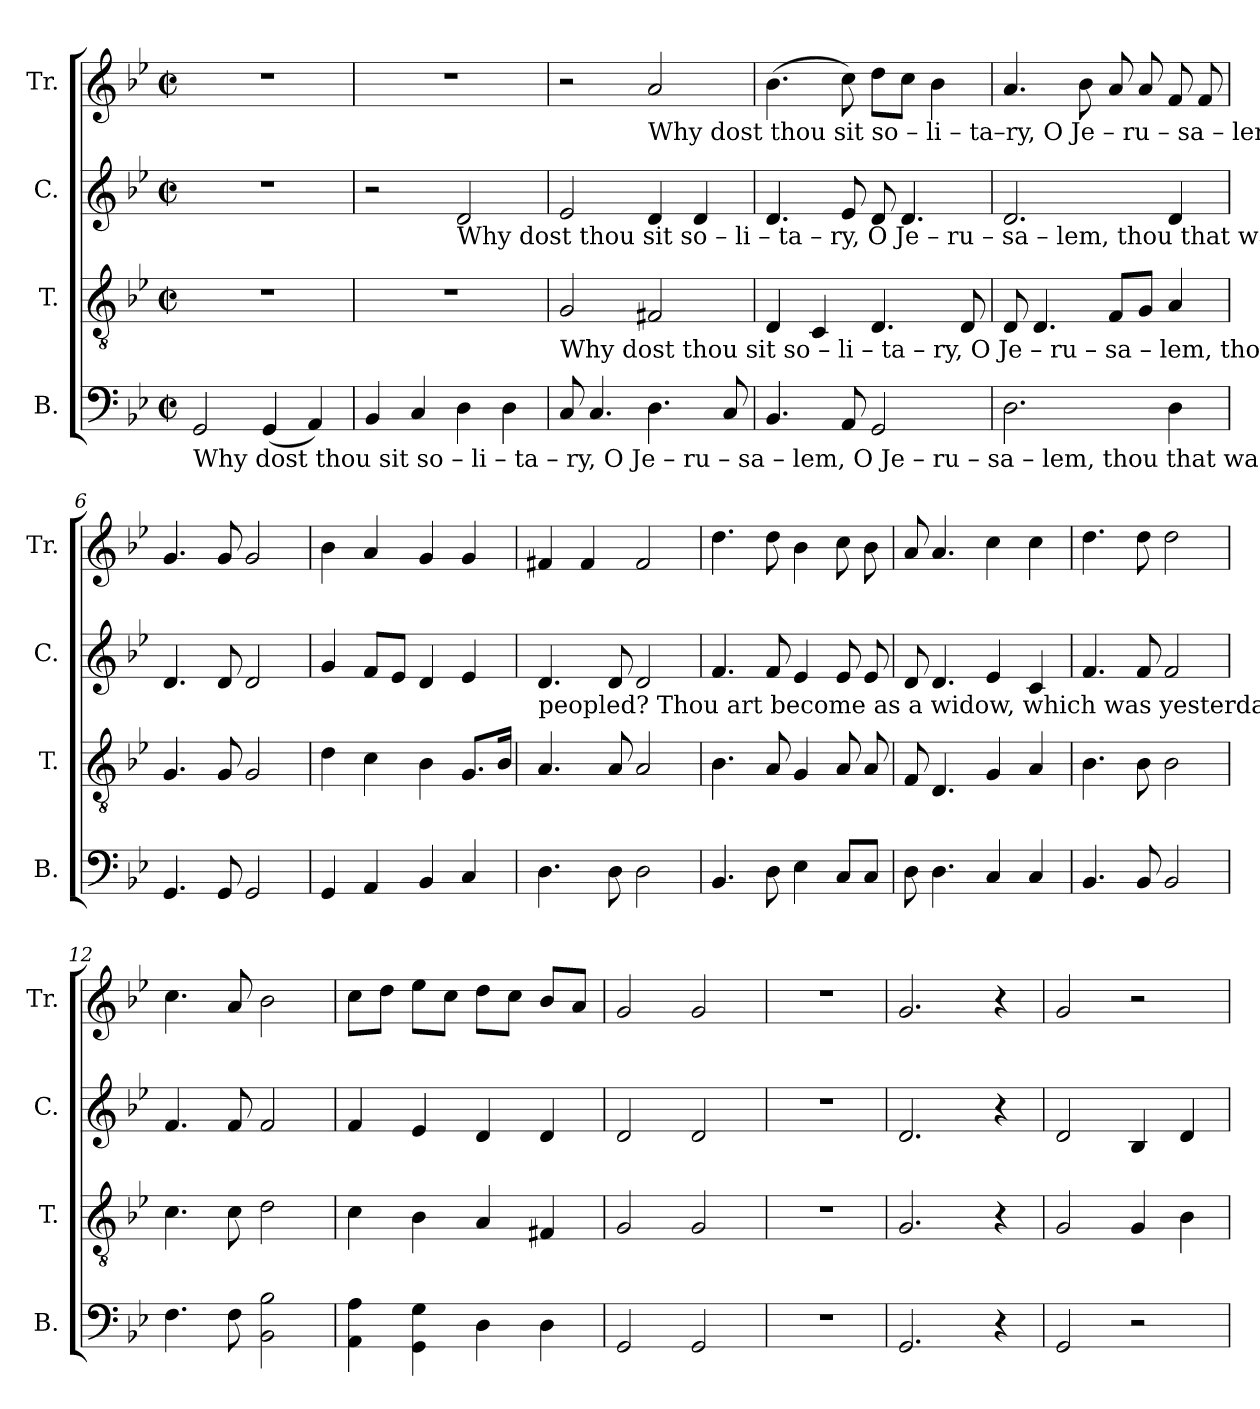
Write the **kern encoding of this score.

**kern	**kern	**kern	**kern
*part4	*part3	*part2	*part1
*staff4	*staff3	*staff2	*staff1
*I"B.	*I"T.	*I"C.	*I"Tr.
*I'B.	*I'T.	*I'C.	*I'Tr.
*clefF4	*clefGv2	*clefG2	*clefG2
*k[b-e-]	*k[b-e-]	*k[b-e-]	*k[b-e-]
*M2/2	*M2/2	*M2/2	*M2/2
*met(c|)	*met(c|)	*met(c|)	*met(c|)
*MM120	*MM120	*MM120	*MM120
=1	=1	=1	=1
!LO:TX:b:t=Why dost thou sit so – li – ta – ry,  O        Je  –  ru  –  sa – lem,                  O                               Je       –      ru – sa – lem,  thou that was so	!	!	!
2GG/	1r	1r	1r
(4GG/	.	.	.
4AA/)	.	.	.
=2	=2	=2	=2
4BB-/	1r	2r	1r
4C/	.	.	.
!	!	!LO:TX:b:t=Why       dost     thou  sit         so  –  li – ta – ry,                O                               Je      –    ru – sa – lem,   thou that was so	!
4D\	.	2d/	.
4D\	.	.	.
=3	=3	=3	=3
!	!LO:TX:b:t=Why       dost            thou  sit     so      –     li   –   ta – ry,      O             Je      –    ru – sa – lem,  thou that was so	!	!
8C/	2G/	2e-/	2r
4.C/	.	.	.
!	!	!	!LO:TX:b:t=Why            dost          thou    sit           so   –    li – ta–ry,    O    Je  – ru – sa – lem,  thou that was so
4.D\	2F#X/	4d/	2a/
.	.	4d/	.
8C/	.	.	.
=4	=4	=4	=4
4.BB-/	4D/	4.d/	(4.b-\
.	4C/	.	.
8AA/	.	8e-/	8cc\)
2GG/	4.D/	8d/	8dd\L
.	.	4.d/	8cc\J
.	.	.	4b-\
.	8D/	.	.
=5	=5	=5	=5
2.D\	8D/	2.d/	4.a/
.	4.D/	.	.
.	.	.	8b-\
.	8F/L	.	8a/
.	8G/J	.	8a/
4D\	4A/	4d/	8f/
.	.	.	8f/
=6	=6	=6	=6
4.GG/	4.G/	4.d/	4.g/
8GG/	8G/	8d/	8g/
2GG/	2G/	2d/	2g/
=7	=7	=7	=7
4GG/	4d\	4g/	4b-\
4AA/	4c\	8f/L	4a/
.	.	8e-/J	.
4BB-/	4B-\	4d/	4g/
4C/	8.G/L	4e-/	4g/
.	16B-/Jk	.	.
!!LO:LB:g=z
=8	=8	=8	=8
!	!	!LO:TX:b:t=peopled? Thou art become as   a      widow, which was yesterday as  a   new–mar – ried   wife    in       splendor.         Hark! hark, hear thy	!
4.D\	4.A/	4.d/	4f#X/
.	.	.	4f#/
8D\	8A/	8d/	.
2D\	2A/	2d/	2f#/
=9	=9	=9	=9
4.BB-/	4.B-\	4.f/	4.dd\
8D\	8A/	8f/	8dd\
4E-\	4G/	4e-/	4b-\
8C/L	8A/	8e-/	8cc\
8C/J	8A/	8e-/	8b-\
=10	=10	=10	=10
8D\	8F/	8d/	8a/
4.D\	4.D/	4.d/	4.a/
4C/	4G/	4e-/	4cc\
4C/	4A/	4c/	4cc\
=11	=11	=11	=11
4.BB-/	4.B-\	4.f/	4.dd\
8BB-/	8B-\	8f/	8dd\
2BB-/	2B-\	2f/	2dd\
=12	=12	=12	=12
4.F\	4.c\	4.f/	4.cc\
8F\	8c\	8f/	8a/
2BB-\ 2B-\	2d\	2f/	2b-\
=13	=13	=13	=13
4AA\ 4A\	4c\	4f/	8cc\L
.	.	.	8dd\J
4GG\ 4G\	4B-\	4e-/	8ee-\L
.	.	.	8cc\J
4D\	4A/	4d/	8dd\L
.	.	.	8cc\J
4D\	4F#X/	4d/	8b-/L
.	.	.	8a/J
=14	=14	=14	=14
2GG/	2G/	2d/	2g/
2GG/	2G/	2d/	2g/
=15	=15	=15	=15
1r	1r	1r	1r
=16	=16	=16	=16
2.GG/	2.G/	2.d/	2.g/
4r	4r	4r	4r
=17	=17	=17	=17
2GG/	2G/	2d/	2g/
2r	4G/	4B-/	2r
.	4B-\	4d/	.
=	=	=	=
*-	*-	*-	*-
